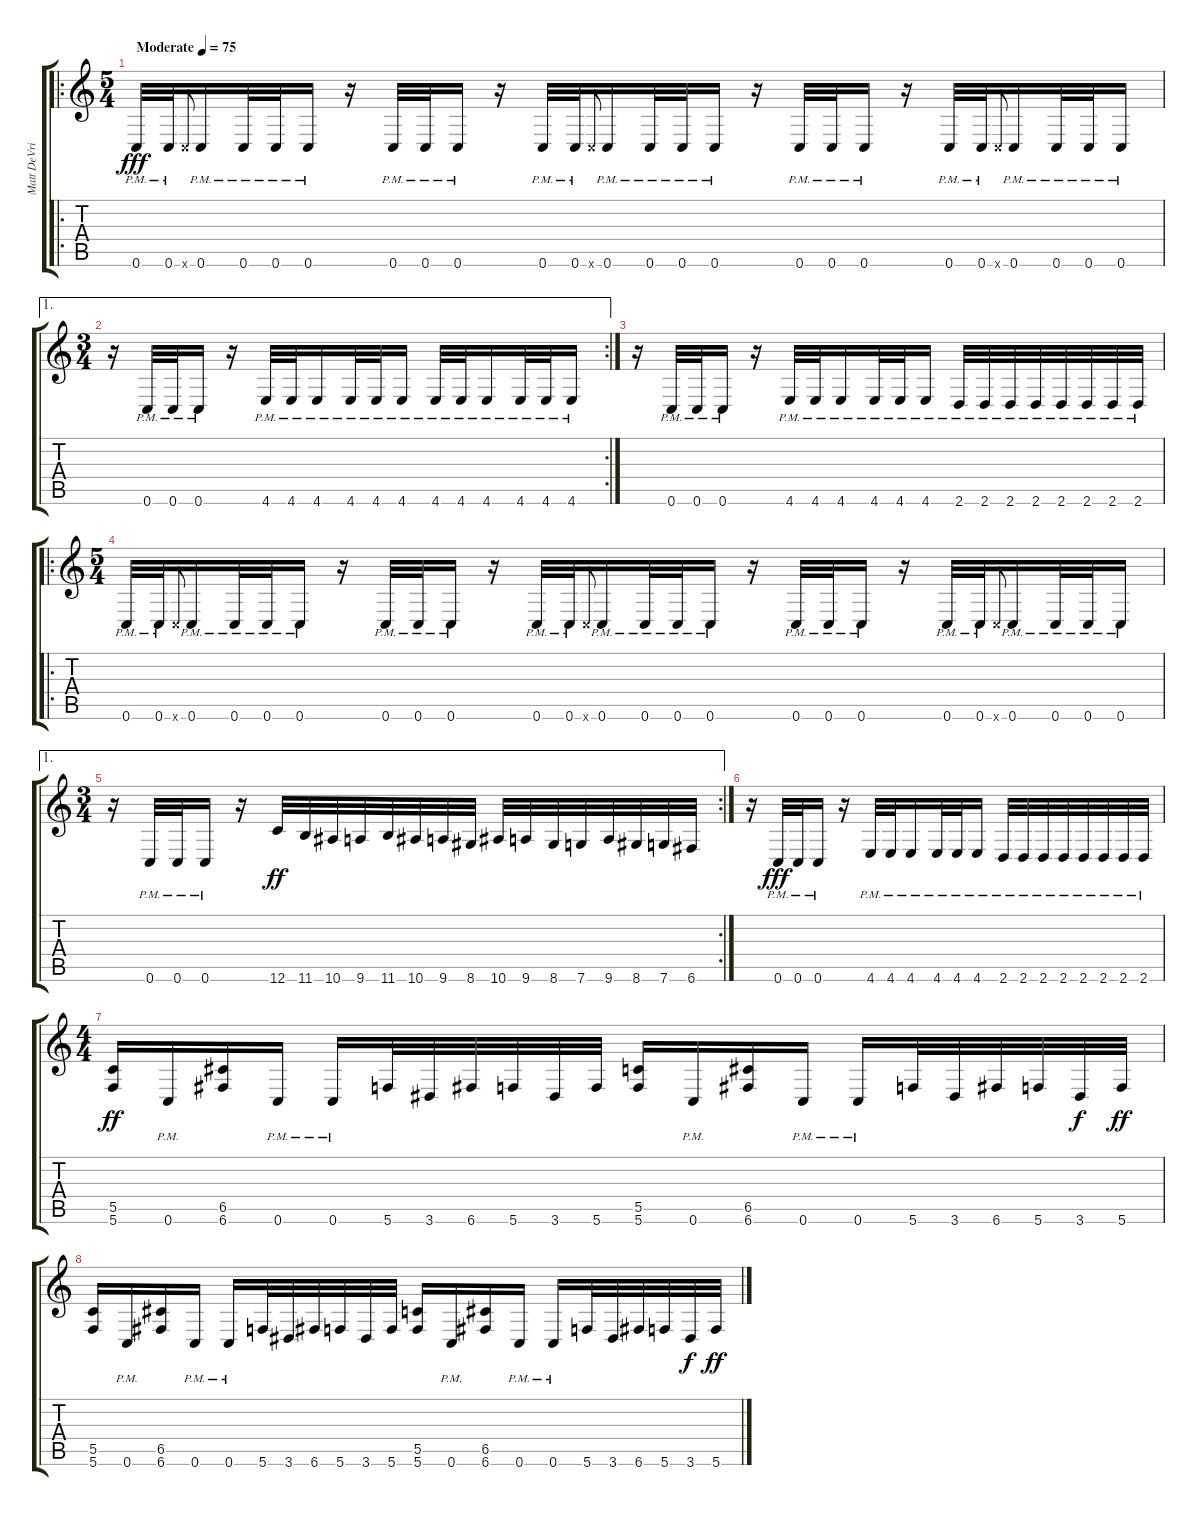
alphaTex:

\track ("Matt DeVries" "Matt DeVri") {instrument distortionguitar}
\staff {score tabs}
\tuning (D4 A3 F3 C3 G2 C2) {hide}
\ro
\ts (5 4)
\tempo (75 "Moderate")
\clef g2
\ks c
0.6{pm}.32{dy fff instrument distortionguitar} 0.6{pm}.32 0.6{x}.8{gr onbeat} 0.6{pm}.16 0.6{pm}.32 0.6{pm}.32 0.6{pm}.16 r.16 0.6{pm}.32 0.6{pm}.32 0.6{pm}.16 r.16 0.6{pm}.32 0.6{pm}.32 0.6{x}.8{gr onbeat} 0.6{pm}.16 0.6{pm}.32 0.6{pm}.32 0.6{pm}.16 r.16 0.6{pm}.32 0.6{pm}.32 0.6{pm}.16 r.16 0.6{pm}.32 0.6{pm}.32 0.6{x}.8{gr onbeat} 0.6{pm}.16 0.6{pm}.32 0.6{pm}.32 0.6{pm}.16 |
\ae 1
\rc 2
\ts (3 4)
r.16 0.6{pm}.32 0.6{pm}.32 0.6{pm}.16 r.16 4.6{pm}.32 4.6{pm}.32 4.6{pm}.16 4.6{pm}.32 4.6{pm}.32 4.6{pm}.16 4.6{pm}.32 4.6{pm}.32 4.6{pm}.16 4.6{pm}.32 4.6{pm}.32 4.6{pm}.16 |
r.16 0.6{pm}.32 0.6{pm}.32 0.6{pm}.16 r.16 4.6{pm}.32 4.6{pm}.32 4.6{pm}.16 4.6{pm}.32 4.6{pm}.32 4.6{pm}.16 2.6{pm}.32 2.6{pm}.32 2.6{pm}.32 2.6{pm}.32 2.6{pm}.32 2.6{pm}.32 2.6{pm}.32 2.6{pm}.32 |
\ro
\ts (5 4)
0.6{pm}.32 0.6{pm}.32 0.6{x}.8{gr onbeat} 0.6{pm}.16 0.6{pm}.32 0.6{pm}.32 0.6{pm}.16 r.16 0.6{pm}.32 0.6{pm}.32 0.6{pm}.16 r.16 0.6{pm}.32 0.6{pm}.32 0.6{x}.8{gr onbeat} 0.6{pm}.16 0.6{pm}.32 0.6{pm}.32 0.6{pm}.16 r.16 0.6{pm}.32 0.6{pm}.32 0.6{pm}.16 r.16 0.6{pm}.32 0.6{pm}.32 0.6{x}.8{gr onbeat} 0.6{pm}.16 0.6{pm}.32 0.6{pm}.32 0.6{pm}.16 |
\ae 1
\rc 2
\ts (3 4)
r.16 0.6{pm}.32 0.6{pm}.32 0.6{pm}.16 r.16 12.6.32{dy ff} 11.6.32 10.6.32 9.6.32 11.6.32 10.6.32 9.6.32 8.6.32 10.6.32 9.6.32 8.6.32 7.6.32 9.6.32 8.6.32 7.6.32 6.6.32 |
r.16 0.6{pm}.32{dy fff} 0.6{pm}.32 0.6{pm}.16 r.16 4.6{pm}.32 4.6{pm}.32 4.6{pm}.16 4.6{pm}.32 4.6{pm}.32 4.6{pm}.16 2.6{pm}.32 2.6{pm}.32 2.6{pm}.32 2.6{pm}.32 2.6{pm}.32 2.6{pm}.32 2.6{pm}.32 2.6{pm}.32 |
\ts (4 4)
(5.5 5.6).16{dy ff} 0.6{pm}.16 (6.5 6.6).16 0.6{pm}.16 0.6{pm}.16 5.6.32 3.6.32 6.6.32 5.6.32 3.6.32 5.6.32 (5.5 5.6).16 0.6{pm}.16 (6.5 6.6).16 0.6{pm}.16 0.6{pm}.16 5.6.32 3.6.32 6.6.32 5.6.32 3.6.32{dy f} 5.6.32{dy ff} |
(5.5 5.6).16 0.6{pm}.16 (6.5 6.6).16 0.6{pm}.16 0.6{pm}.16 5.6.32 3.6.32 6.6.32 5.6.32 3.6.32 5.6.32 (5.5 5.6).16 0.6{pm}.16 (6.5 6.6).16 0.6{pm}.16 0.6{pm}.16 5.6.32 3.6.32 6.6.32 5.6.32 3.6.32{dy f} 5.6.32{dy ff}
